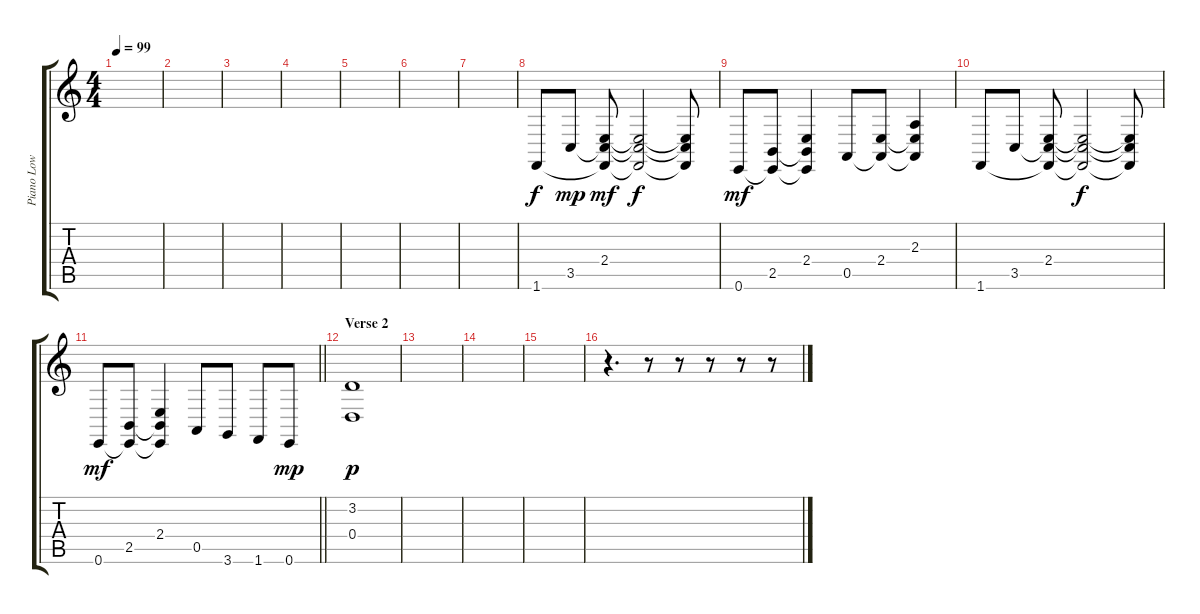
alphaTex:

\track ("Piano Low" "Piano Low") {instrument brightacousticpiano}
\staff {score tabs}
\tuning (E4 B3 G3 D3 A2 E2) {hide}
\ts (4 4)
\tempo 99
\clef g2
\ks c
|
|
|
|
|
|
|
1.6.8 3.5.8{dy mp} (2.4 3.5{t} 1.6{t}).8{dy mf} (2.4{t} 3.5{t} 1.6{t}).2{dy f} (2.4{t} 3.5{t} 1.6{t}).8 |
0.6.8{dy mf} (2.5 0.6{t}).8 (2.4 2.5{t} 0.6{t}).4 0.5.8 (2.4 0.5{t}).8 (2.3 2.4{t} 0.5{t}).4 |
1.6.8 3.5.8 (2.4 3.5{t} 1.6{t}).8 (2.4{t} 3.5{t} 1.6{t}).2{dy f} (2.4{t} 3.5{t} 1.6{t}).8 |
\barLineRight lightlight
0.6.8{dy mf} (2.5 0.6{t}).8 (2.4 2.5{t} 0.6{t}).4 0.5.8 3.6.8 1.6.8 0.6.8{dy mp} |
\section ("" "Verse 2")
(3.2 0.4).1{dy p} |
|
|
|
r.4{d} r.8 r.8 r.8 r.8 r.8
